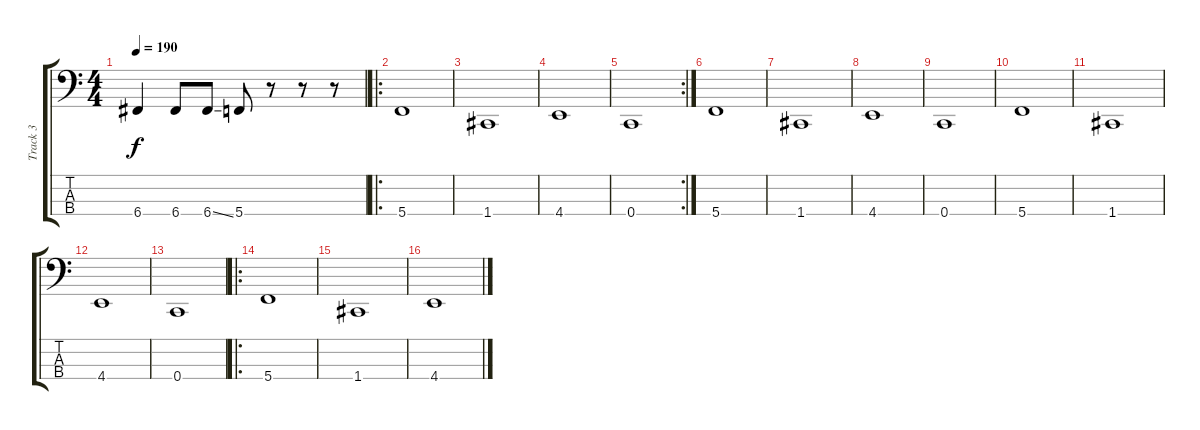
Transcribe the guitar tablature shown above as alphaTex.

\track ("Track 3" "Track 3") {instrument electricbasspick}
\staff {score tabs}
\tuning (F2 C2 G1 C1) {hide}
\ts (4 4)
\tempo 190
\clef f4
\ks c
6.4.4{dy f} 6.4.8 6.4{ss}.8 5.4.8 r.8 r.8 r.8 |
\ro
5.4.1 |
1.4.1 |
4.4.1 |
\rc 2
0.4.1 |
5.4.1 |
1.4.1 |
4.4.1 |
0.4.1 |
5.4.1 |
1.4.1 |
4.4.1 |
0.4.1 |
\ro
5.4.1 |
1.4.1 |
4.4.1
